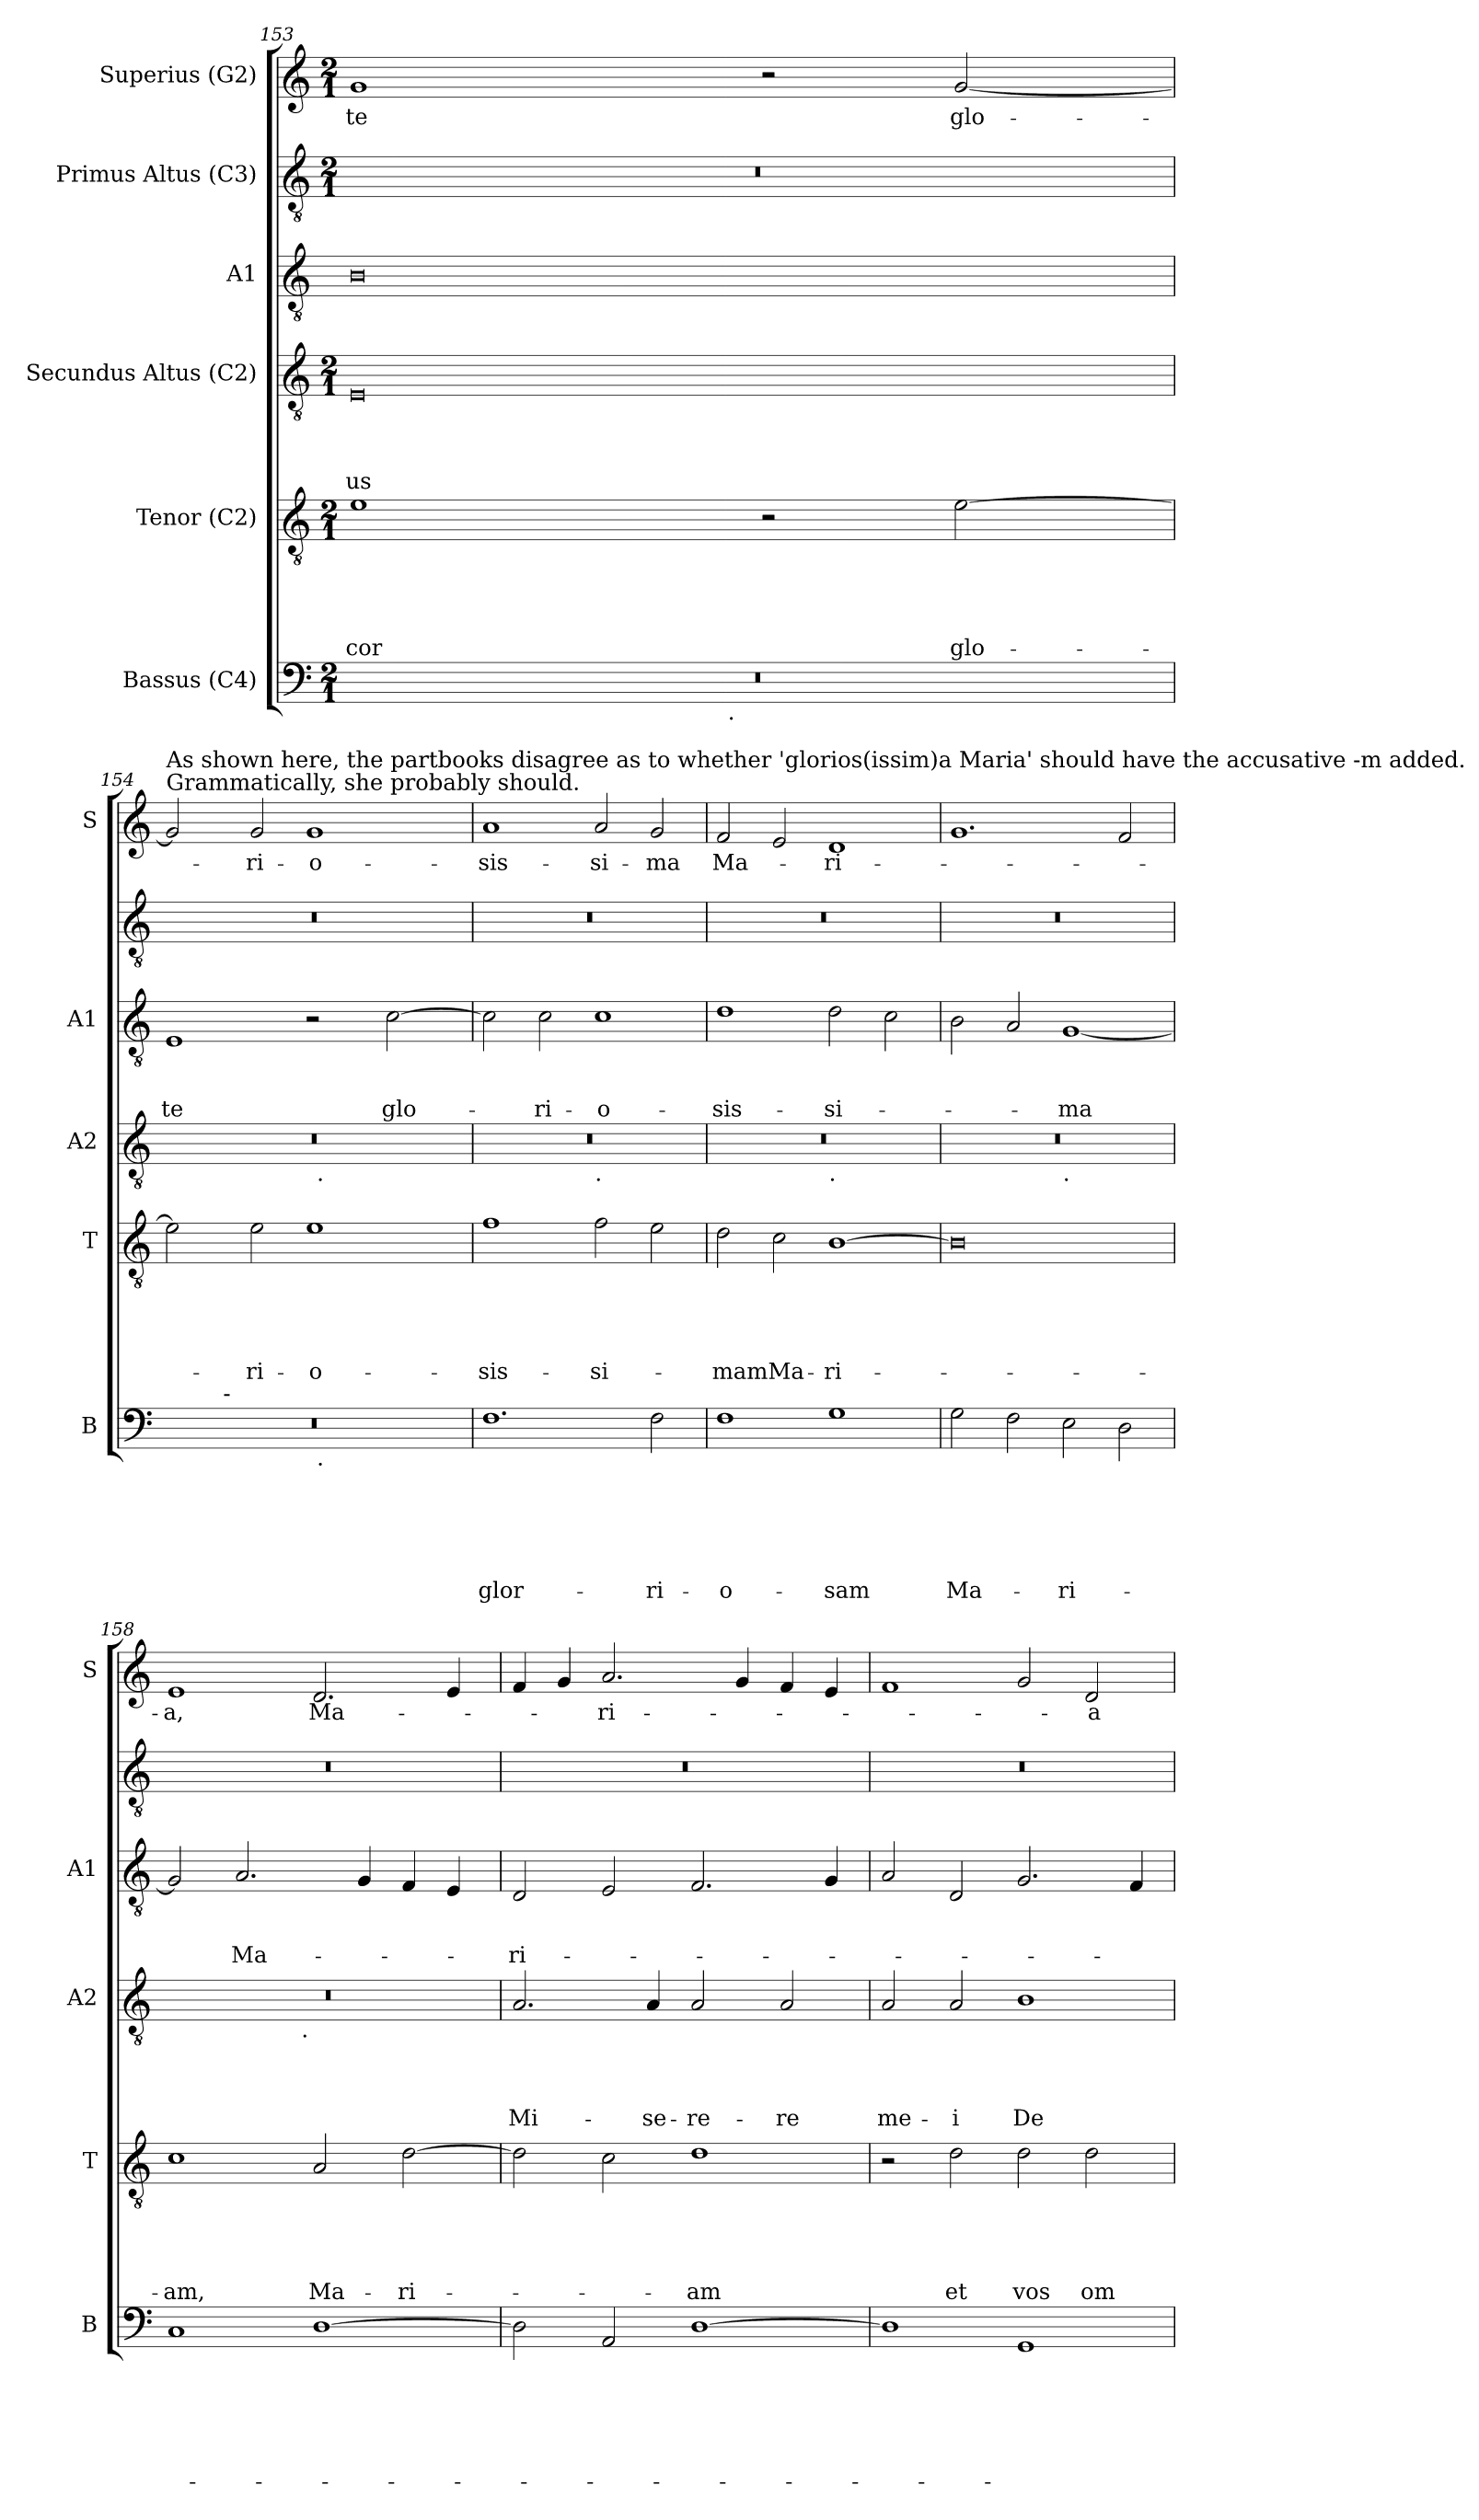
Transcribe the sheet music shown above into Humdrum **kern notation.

**kern	**text	**text	**text	**text	**text	**text	**kern	**text	**text	**text	**text	**text	**kern	**text	**text	**text	**text	**kern	**text	**text	**text	**kern	**kern	**text
*part6	*part6	*part6	*part6	*part6	*part6	*part6	*part5	*part5	*part5	*part5	*part5	*part5	*part4	*part4	*part4	*part4	*part4	*part3	*part3	*part3	*part3	*part2	*part1	*part1
*staff6	*staff6	*staff6	*staff6	*staff6	*staff6	*staff6	*staff5	*staff5	*staff5	*staff5	*staff5	*staff5	*staff4	*staff4	*staff4	*staff4	*staff4	*staff3	*staff3	*staff3	*staff3	*staff2	*staff1	*staff1
*I"Bassus (C4)	*	*	*	*	*	*	*I"Tenor (C2)	*	*	*	*	*	*I"Secundus Altus (C2)	*	*	*	*	*I"A1	*	*	*	*I"Primus Altus (C3)	*I"Superius (G2)	*
*I'B	*	*	*	*	*	*	*I'T	*	*	*	*	*	*I'A2	*	*	*	*	*I'A1	*	*	*	*	*I'S	*
*clefF4	*	*	*	*	*	*	*clefGv2	*	*	*	*	*	*clefGv2	*	*	*	*	*clefGv2	*	*	*	*clefGv2	*clefG2	*
*k[]	*	*	*	*	*	*	*k[]	*	*	*	*	*	*k[]	*	*	*	*	*k[]	*	*	*	*k[]	*k[]	*
*C:	*	*	*	*	*	*	*C:	*	*	*	*	*	*C:	*	*	*	*	*C:	*	*	*	*C:	*C:	*
*M2/1	*	*	*	*	*	*	*M2/1	*	*	*	*	*	*M2/1	*	*	*	*	*	*	*	*	*M2/1	*M2/1	*
=153	=153	=153	=153	=153	=153	=153	=153	=153	=153	=153	=153	=153	=153	=153	=153	=153	=153	=153	=153	=153	=153	=153	=153	=153
!	!	!	!	!	!	!	!	!	!	!	!	!LO:LY:b	!	!	!	!	!LO:LY:b:rj	!	!	!	!	!	!	!LO:LY:b
*^	*	*	*	*	*	*	*	*	*	*	*	*	*	*	*	*	*	*	*	*	*	*	*	*
0r	2ryy	.	.	.	.	.	.	1e	.	.	.	.	-cor	0E	.	.	.	-us	0B	.	.	.	0r	1g	te
.	4...ryy	.	.	.	.	.	.	.	.	.	.	.	.	.	.	.	.	.	.	.	.	.	.	.	.
!	!LO:TX:b:t=.	!	!	!	!	!	!	!	!	!	!	!	!	!	!	!	!	!	!	!	!	!	!	!	!
.	1ryy	.	.	.	.	.	.	.	.	.	.	.	.	.	.	.	.	.	.	.	.	.	.	.	.
.	.	.	.	.	.	.	.	2r	.	.	.	.	.	.	.	.	.	.	.	.	.	.	.	2r	.
!	!	!	!	!	!	!	!	!	!	!	!	!	!LO:LY:b	!	!	!	!	!	!	!	!	!	!	!	!LO:LY:b
.	.	.	.	.	.	.	.	[<2e\	.	.	.	.	glo-	.	.	.	.	.	.	.	.	.	.	[<2g/	glo-
.	32ryy	.	.	.	.	.	.	.	.	.	.	.	.	.	.	.	.	.	.	.	.	.	.	.	.
!!LO:LB:g=z
=154	=154	=154	=154	=154	=154	=154	=154	=154	=154	=154	=154	=154	=154	=154	=154	=154	=154	=154	=154	=154	=154	=154	=154	=154	=154
!	!	!	!	!	!	!	!	!	!	!	!	!	!	!	!	!	!	!	!	!	!	!	!	!LO:TX:a:t=Grammatically, she probably should.	!
!	!	!	!	!	!	!	!	!	!	!	!	!	!	!	!	!	!	!	!	!	!	!	!	!LO:TX:a:t=As shown here, the partbooks disagree as to whether 'glorios(issim)a Maria' should have the accusative -m added.	!
!	!	!	!	!	!	!	!	!	!	!	!	!	!	!	!	!	!	!	!	!	!	!LO:LY:b	!	!	!
*	*^	*	*	*	*	*	*	*	*	*	*	*	*	*^	*	*	*	*	*	*	*	*	*	*	*
0r	4ryy	1ryy	.	.	.	.	.	.	2e\]	.	.	.	.	.	0r	1ryy	.	.	.	.	1E	.	.	te	0r	2g/]	.
.	16.ryy	.	.	.	.	.	.	.	.	.	.	.	.	.	.	.	.	.	.	.	.	.	.	.	.	.	.
!	!LO:TX:a:t=-	!	!	!	!	!	!	!	!	!	!	!	!	!	!	!	!	!	!	!	!	!	!	!	!	!	!
.	1ryy	.	.	.	.	.	.	.	.	.	.	.	.	.	.	.	.	.	.	.	.	.	.	.	.	.	.
!	!	!	!	!	!	!	!	!	!	!	!	!	!	!LO:LY:b	!	!	!	!	!	!	!	!	!	!	!	!	!LO:LY:b
.	.	.	.	.	.	.	.	.	2e\	.	.	.	.	-ri-	.	.	.	.	.	.	.	.	.	.	.	2g/	-ri-
!	!	!	!	!	!	!	!	!	!	!	!	!	!	!LO:LY:b:rj	!	!	!	!	!	!	!	!	!	!	!	!	!LO:LY:b:rj
.	.	32ryy	.	.	.	.	.	.	1e	.	.	.	.	-o-	.	32ryy	.	.	.	.	2r	.	.	.	.	1g	-o-
!	!	!	!	!	!	!	!	!	!	!	!	!	!	!	!	!LO:TX:b:t=.	!	!	!	!	!	!	!	!	!	!	!
!	!	!LO:TX:b:t=.	!	!	!	!	!	!	!	!	!	!	!	!	!	!	!	!	!	!	!	!	!	!	!	!	!
.	.	2ryy	.	.	.	.	.	.	.	.	.	.	.	.	.	2ryy	.	.	.	.	.	.	.	.	.	.	.
.	2ryy	.	.	.	.	.	.	.	.	.	.	.	.	.	.	.	.	.	.	.	.	.	.	.	.	.	.
!	!	!	!	!	!	!	!	!	!	!	!	!	!	!	!	!	!	!	!	!	!	!	!	!LO:LY:b	!	!	!
.	.	.	.	.	.	.	.	.	.	.	.	.	.	.	.	.	.	.	.	.	[>2c\	.	.	glo-	.	.	.
.	.	4...ryy	.	.	.	.	.	.	.	.	.	.	.	.	.	4...ryy	.	.	.	.	.	.	.	.	.	.	.
.	8ryy	.	.	.	.	.	.	.	.	.	.	.	.	.	.	.	.	.	.	.	.	.	.	.	.	.	.
.	32ryy	.	.	.	.	.	.	.	.	.	.	.	.	.	.	.	.	.	.	.	.	.	.	.	.	.	.
=155	=155	=155	=155	=155	=155	=155	=155	=155	=155	=155	=155	=155	=155	=155	=155	=155	=155	=155	=155	=155	=155	=155	=155	=155	=155	=155	=155
!	!	!	!	!	!	!	!	!LO:LY:b	!	!	!	!	!	!LO:LY:b	!	!	!	!	!	!	!	!	!	!	!	!	!LO:LY:b
*v	*v	*v	*	*	*	*	*	*	*	*	*	*	*	*	*	*	*	*	*	*	*	*	*	*	*	*	*
1.F	.	.	.	.	.	glor-	1f	.	.	.	.	-sis-	0r	1ryy	.	.	.	.	2c\]	.	.	.	0r	1a	-sis-
!	!	!	!	!	!	!	!	!	!	!	!	!	!	!	!	!	!	!	!	!	!	!LO:LY:b	!	!	!
.	.	.	.	.	.	.	.	.	.	.	.	.	.	.	.	.	.	.	2c\	.	.	-ri-	.	.	.
!	!	!	!	!	!	!	!	!	!	!	!	!	!	!LO:TX:b:t=.	!	!	!	!	!	!	!	!	!	!	!
!	!	!	!	!	!	!	!	!	!	!	!	!LO:LY:b	!	!	!	!	!	!	!	!	!	!LO:LY:b:rj	!	!	!LO:LY:b
.	.	.	.	.	.	.	2f\	.	.	.	.	-si-	.	1ryy	.	.	.	.	1c	.	.	-o-	.	2a/	-si-
!	!	!	!	!	!	!LO:LY:b	!	!	!	!	!	!	!	!	!	!	!	!	!	!	!	!	!	!	!LO:LY:b
2F\	.	.	.	.	.	-ri-	2e\	.	.	.	.	.	.	.	.	.	.	.	.	.	.	.	.	2g/	-ma
=156	=156	=156	=156	=156	=156	=156	=156	=156	=156	=156	=156	=156	=156	=156	=156	=156	=156	=156	=156	=156	=156	=156	=156	=156	=156
!	!	!	!	!	!	!LO:LY:b:rj	!	!	!	!	!	!LO:LY:b	!	!	!	!	!	!	!	!	!	!LO:LY:b	!	!	!LO:LY:b
1F	.	.	.	.	.	-o-	2d\	.	.	.	.	-mam	0r	1ryy	.	.	.	.	1d	.	.	-sis-	0r	2f/	Ma-
!	!	!	!	!	!	!	!	!	!	!	!	!LO:LY:b	!	!	!	!	!	!	!	!	!	!	!	!	!
.	.	.	.	.	.	.	2c\	.	.	.	.	Ma-	.	.	.	.	.	.	.	.	.	.	.	2e/	.
!	!	!	!	!	!	!	!	!	!	!	!	!	!	!LO:TX:b:t=.	!	!	!	!	!	!	!	!	!	!	!
!	!	!	!	!	!	!LO:LY:b	!	!	!	!	!	!LO:LY:b	!	!	!	!	!	!	!	!	!	!LO:LY:b	!	!	!LO:LY:b
1G	.	.	.	.	.	-sam	[>1B	.	.	.	.	-ri-	.	1ryy	.	.	.	.	2d\	.	.	-si-	.	1d	-ri-
.	.	.	.	.	.	.	.	.	.	.	.	.	.	.	.	.	.	.	2c\	.	.	.	.	.	.
=157	=157	=157	=157	=157	=157	=157	=157	=157	=157	=157	=157	=157	=157	=157	=157	=157	=157	=157	=157	=157	=157	=157	=157	=157	=157
!	!	!	!	!	!	!LO:LY:b	!	!	!	!	!	!	!	!	!	!	!	!	!	!	!	!	!	!	!
2G\	.	.	.	.	.	Ma-	0B]	.	.	.	.	.	0r	1ryy	.	.	.	.	2B\	.	.	.	0r	1.g	.
2F\	.	.	.	.	.	.	.	.	.	.	.	.	.	.	.	.	.	.	2A/	.	.	.	.	.	.
!	!	!	!	!	!	!	!	!	!	!	!	!	!	!LO:TX:b:t=.	!	!	!	!	!	!	!	!	!	!	!
!	!	!	!	!	!	!LO:LY:b	!	!	!	!	!	!	!	!	!	!	!	!	!	!	!	!LO:LY:b	!	!	!
2E\	.	.	.	.	.	-ri-	.	.	.	.	.	.	.	1ryy	.	.	.	.	[<1G	.	.	-ma	.	.	.
2D\	.	.	.	.	.	.	.	.	.	.	.	.	.	.	.	.	.	.	.	.	.	.	.	2f/	.
=158	=158	=158	=158	=158	=158	=158	=158	=158	=158	=158	=158	=158	=158	=158	=158	=158	=158	=158	=158	=158	=158	=158	=158	=158	=158
!	!	!	!	!	!	!	!	!	!	!	!	!LO:LY:b	!	!	!	!	!	!	!	!	!	!	!	!	!LO:LY:b
1C	.	.	.	.	.	.	1c	.	.	.	.	-am,	0r	2ryy	.	.	.	.	2G/]	.	.	.	0r	1e	-a,
!	!	!	!	!	!	!	!	!	!	!	!	!	!	!	!	!	!	!	!	!	!	!LO:LY:b	!	!	!
.	.	.	.	.	.	.	.	.	.	.	.	.	.	4...ryy	.	.	.	.	2.A/	.	.	Ma-	.	.	.
!	!	!	!	!	!	!	!	!	!	!	!	!	!	!LO:TX:b:t=.	!	!	!	!	!	!	!	!	!	!	!
.	.	.	.	.	.	.	.	.	.	.	.	.	.	1ryy	.	.	.	.	.	.	.	.	.	.	.
!	!	!	!	!	!	!	!	!	!	!	!	!LO:LY:b	!	!	!	!	!	!	!	!	!	!	!	!	!LO:LY:b
[<1D	.	.	.	.	.	.	2A/	.	.	.	.	Ma-	.	.	.	.	.	.	.	.	.	.	.	2.d/	Ma-
.	.	.	.	.	.	.	.	.	.	.	.	.	.	.	.	.	.	.	4G/	.	.	.	.	.	.
!	!	!	!	!	!	!	!	!	!	!	!	!LO:LY:b	!	!	!	!	!	!	!	!	!	!	!	!	!
.	.	.	.	.	.	.	[<2d\	.	.	.	.	-ri-	.	.	.	.	.	.	4F/	.	.	.	.	.	.
.	.	.	.	.	.	.	.	.	.	.	.	.	.	.	.	.	.	.	4E/	.	.	.	.	4e/	.
.	.	.	.	.	.	.	.	.	.	.	.	.	.	32ryy	.	.	.	.	.	.	.	.	.	.	.
!!LO:LB:g=z
=159	=159	=159	=159	=159	=159	=159	=159	=159	=159	=159	=159	=159	=159	=159	=159	=159	=159	=159	=159	=159	=159	=159	=159	=159	=159
!	!	!	!	!	!	!	!	!	!	!	!	!	!	!	!	!	!	!LO:LY:b	!	!	!	!LO:LY:b	!	!	!
*	*	*	*	*	*	*	*	*	*	*	*	*	*v	*v	*	*	*	*	*	*	*	*	*	*	*
2D\]	.	.	.	.	.	.	2d\]	.	.	.	.	.	2.A/	.	.	.	Mi-	2D/	.	.	-ri-	0r	4f/	.
.	.	.	.	.	.	.	.	.	.	.	.	.	.	.	.	.	.	.	.	.	.	.	4g/	.
!	!	!	!	!	!	!	!	!	!	!	!	!	!	!	!	!	!	!	!	!	!	!	!	!LO:LY:b
2AA/	.	.	.	.	.	.	2c\	.	.	.	.	.	.	.	.	.	.	2E/	.	.	.	.	2.a/	-ri-
!	!	!	!	!	!	!	!	!	!	!	!	!	!	!	!	!	!LO:LY:b	!	!	!	!	!	!	!
.	.	.	.	.	.	.	.	.	.	.	.	.	4A/	.	.	.	-se-	.	.	.	.	.	.	.
!	!	!	!	!	!	!	!	!	!	!	!	!LO:LY:b	!	!	!	!	!LO:LY:b	!	!	!	!	!	!	!
[>1D	.	.	.	.	.	.	1d	.	.	.	.	-am	2A/	.	.	.	-re-	2.F/	.	.	.	.	.	.
.	.	.	.	.	.	.	.	.	.	.	.	.	.	.	.	.	.	.	.	.	.	.	4g/	.
!	!	!	!	!	!	!	!	!	!	!	!	!	!	!	!	!	!LO:LY:b	!	!	!	!	!	!	!
.	.	.	.	.	.	.	.	.	.	.	.	.	2A/	.	.	.	-re	.	.	.	.	.	4f/	.
.	.	.	.	.	.	.	.	.	.	.	.	.	.	.	.	.	.	4G/	.	.	.	.	4e/	.
=160	=160	=160	=160	=160	=160	=160	=160	=160	=160	=160	=160	=160	=160	=160	=160	=160	=160	=160	=160	=160	=160	=160	=160	=160
!	!	!	!	!	!	!	!	!	!	!	!	!	!	!	!	!	!LO:LY:b	!	!	!	!	!	!	!
1D]	.	.	.	.	.	.	2r	.	.	.	.	.	2A/	.	.	.	me-	2A/	.	.	.	0r	1f	.
!	!	!	!	!	!	!	!	!	!	!	!	!LO:LY:b	!	!	!	!	!LO:LY:b	!	!	!	!	!	!	!
.	.	.	.	.	.	.	2d\	.	.	.	.	et	2A/	.	.	.	-i	2D/	.	.	.	.	.	.
!	!	!	!	!	!	!	!	!	!	!	!	!LO:LY:b	!	!	!	!	!LO:LY:b	!	!	!	!	!	!	!
1GG	.	.	.	.	.	.	2d\	.	.	.	.	vos	1B	.	.	.	De-	2.G/	.	.	.	.	2g/	.
!	!	!	!	!	!	!	!	!	!	!	!	!LO:LY:b	!	!	!	!	!	!	!	!	!	!	!	!LO:LY:b
.	.	.	.	.	.	.	2d\	.	.	.	.	om-	.	.	.	.	.	.	.	.	.	.	2d/	-a
.	.	.	.	.	.	.	.	.	.	.	.	.	.	.	.	.	.	4F/	.	.	.	.	.	.
=	=	=	=	=	=	=	=	=	=	=	=	=	=	=	=	=	=	=	=	=	=	=	=	=
*-	*-	*-	*-	*-	*-	*-	*-	*-	*-	*-	*-	*-	*-	*-	*-	*-	*-	*-	*-	*-	*-	*-	*-	*-
